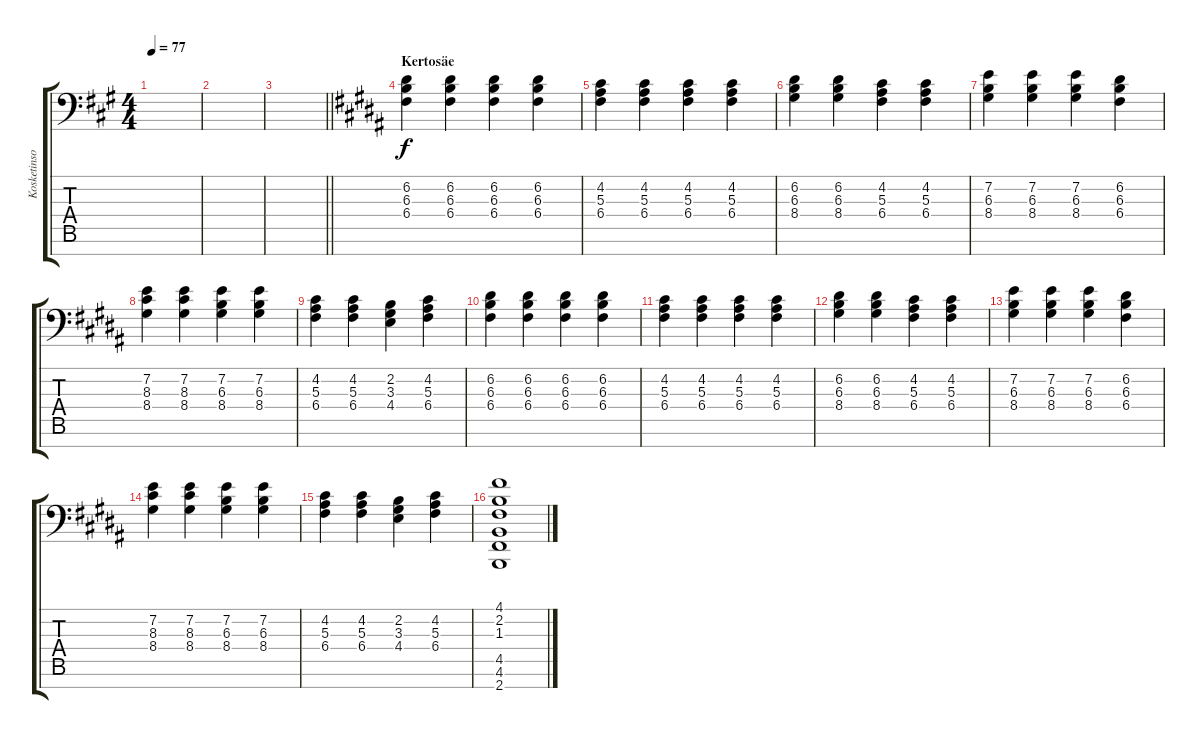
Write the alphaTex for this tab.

\track ("Kosketinsoitin" "Kosketinso") {instrument acousticgrandpiano}
\staff {score tabs}
\tuning (D4 A3 F3 C3 G2 D2 A1) {hide}
\ts (4 4)
\tempo 77
\clef f4
\ks a
|
|
\barLineRight lightlight
|
\section ("" "Kertosäe")
\ks b
(6.2 6.3 6.4).4 (6.2 6.3 6.4).4 (6.2 6.3 6.4).4 (6.2 6.3 6.4).4 |
(4.2 5.3 6.4).4 (4.2 5.3 6.4).4 (4.2 5.3 6.4).4 (4.2 5.3 6.4).4 |
(6.2 6.3 8.4).4 (6.2 6.3 8.4).4 (4.2 5.3 6.4).4 (4.2 5.3 6.4).4 |
(7.2 6.3 8.4).4 (7.2 6.3 8.4).4 (7.2 6.3 8.4).4 (6.2 6.3 6.4).4 |
(7.2 8.3 8.4).4 (7.2 8.3 8.4).4 (7.2 6.3 8.4).4 (7.2 6.3 8.4).4 |
(4.2 5.3 6.4).4 (4.2 5.3 6.4).4 (2.2 3.3 4.4).4 (4.2 5.3 6.4).4 |
(6.2 6.3 6.4).4 (6.2 6.3 6.4).4 (6.2 6.3 6.4).4 (6.2 6.3 6.4).4 |
(4.2 5.3 6.4).4 (4.2 5.3 6.4).4 (4.2 5.3 6.4).4 (4.2 5.3 6.4).4 |
(6.2 6.3 8.4).4 (6.2 6.3 8.4).4 (4.2 5.3 6.4).4 (4.2 5.3 6.4).4 |
(7.2 6.3 8.4).4 (7.2 6.3 8.4).4 (7.2 6.3 8.4).4 (6.2 6.3 6.4).4 |
(7.2 8.3 8.4).4 (7.2 8.3 8.4).4 (7.2 6.3 8.4).4 (7.2 6.3 8.4).4 |
(4.2 5.3 6.4).4 (4.2 5.3 6.4).4 (2.2 3.3 4.4).4 (4.2 5.3 6.4).4 |
(4.1 2.2 1.3 4.5 4.6 2.7).1
